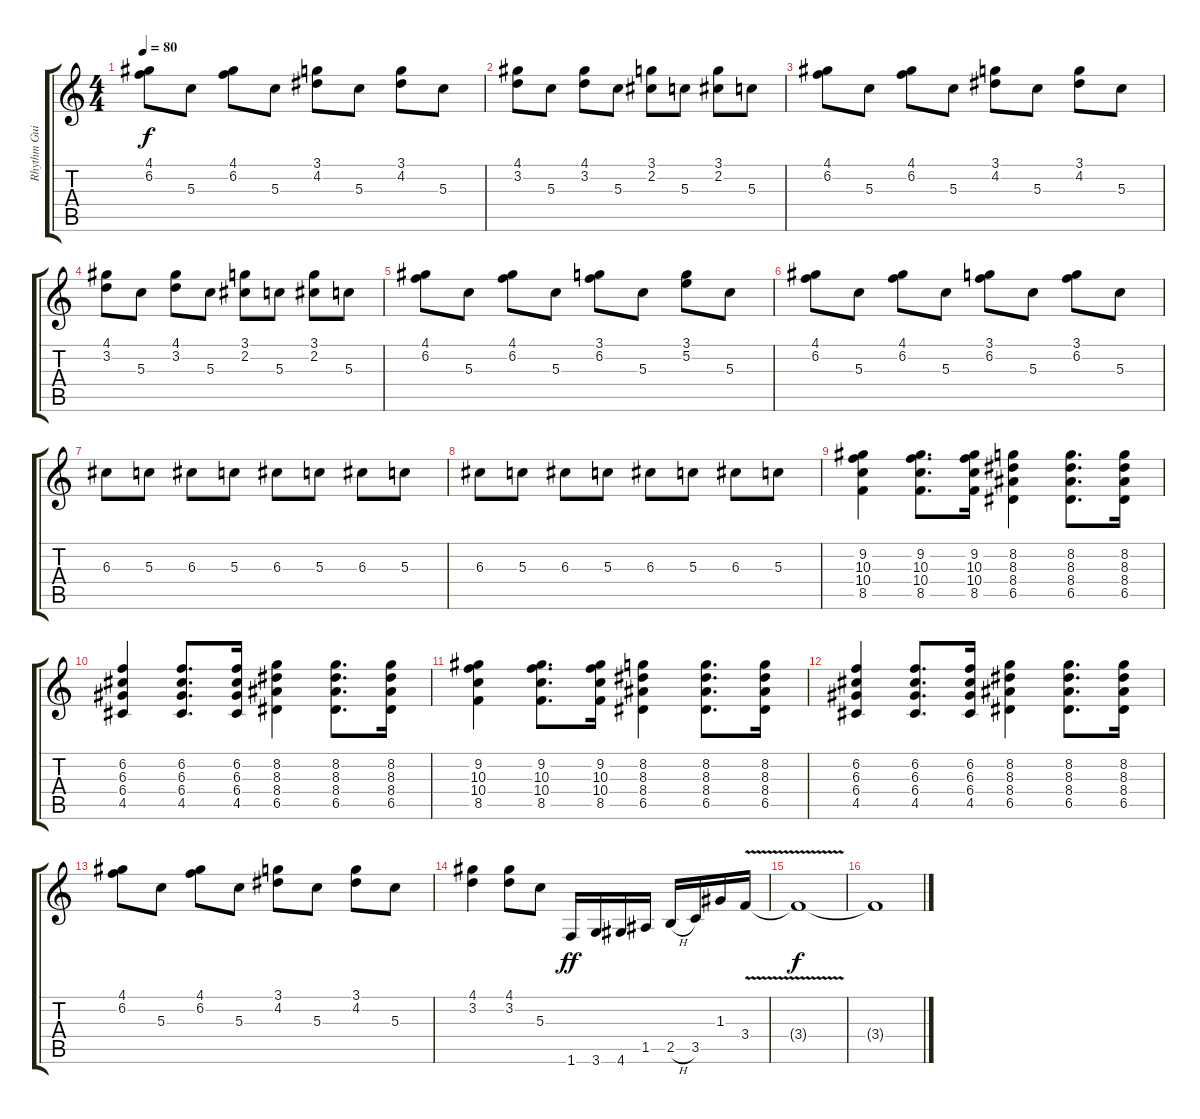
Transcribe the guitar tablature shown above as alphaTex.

\track ("Rhythm Guitar" "Rhythm Gui") {instrument electricguitarjazz}
\staff {score tabs}
\tuning (E4 B3 G3 D3 A2 E2) {hide}
\ts (4 4)
\tempo 80
\clef g2
\ks c
(4.1 6.2).8{dy f} 5.3.8 (4.1 6.2).8 5.3.8 (3.1 4.2).8 5.3.8 (3.1 4.2).8 5.3.8 |
(4.1 3.2).8 5.3.8 (4.1 3.2).8 5.3.8 (3.1 2.2).8 5.3.8 (3.1 2.2).8 5.3.8 |
(4.1 6.2).8 5.3.8 (4.1 6.2).8 5.3.8 (3.1 4.2).8 5.3.8 (3.1 4.2).8 5.3.8 |
(4.1 3.2).8 5.3.8 (4.1 3.2).8 5.3.8 (3.1 2.2).8 5.3.8 (3.1 2.2).8 5.3.8 |
(4.1 6.2).8 5.3.8 (4.1 6.2).8 5.3.8 (3.1 6.2).8 5.3.8 (3.1 5.2).8 5.3.8 |
(4.1 6.2).8 5.3.8 (4.1 6.2).8 5.3.8 (3.1 6.2).8 5.3.8 (3.1 6.2).8 5.3.8 |
6.3.8 5.3.8 6.3.8 5.3.8 6.3.8 5.3.8 6.3.8 5.3.8 |
6.3.8 5.3.8 6.3.8 5.3.8 6.3.8 5.3.8 6.3.8 5.3.8 |
(9.2 10.3 10.4 8.5).4 (9.2 10.3 10.4 8.5).8{d} (9.2 10.3 10.4 8.5).16 (8.2 8.3 8.4 6.5).4 (8.2 8.3 8.4 6.5).8{d} (8.2 8.3 8.4 6.5).16 |
(6.2 6.3 6.4 4.5).4 (6.2 6.3 6.4 4.5).8{d} (6.2 6.3 6.4 4.5).16 (8.2 8.3 8.4 6.5).4 (8.2 8.3 8.4 6.5).8{d} (8.2 8.3 8.4 6.5).16 |
(9.2 10.3 10.4 8.5).4 (9.2 10.3 10.4 8.5).8{d} (9.2 10.3 10.4 8.5).16 (8.2 8.3 8.4 6.5).4 (8.2 8.3 8.4 6.5).8{d} (8.2 8.3 8.4 6.5).16 |
(6.2 6.3 6.4 4.5).4 (6.2 6.3 6.4 4.5).8{d} (6.2 6.3 6.4 4.5).16 (8.2 8.3 8.4 6.5).4 (8.2 8.3 8.4 6.5).8{d} (8.2 8.3 8.4 6.5).16 |
(4.1 6.2).8 5.3.8 (4.1 6.2).8 5.3.8 (3.1 4.2).8 5.3.8 (3.1 4.2).8 5.3.8 |
(4.1 3.2).4 (4.1 3.2).8 5.3.8 1.6.16{dy ff} 3.6.16 4.6.16 1.5.16 2.5{h}.16 3.5.16 1.3.16 3.4{v}.16 |
3.4{t}.1{dy f} |
3.4{t}.1
